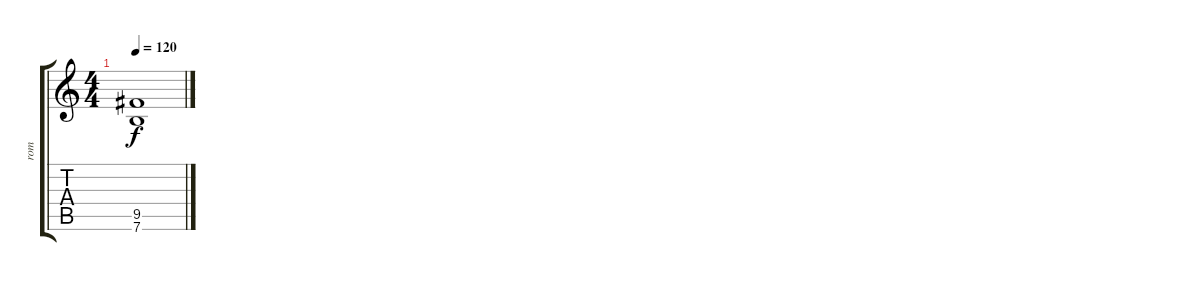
\track ("rom" "rom") {instrument distortionguitar}
\staff {score tabs}
\tuning (E4 B3 G3 D3 A2 E2) {hide}
\ts (4 4)
\tempo 120
\clef g2
\ks c
(9.5 7.6).1{dy f}
